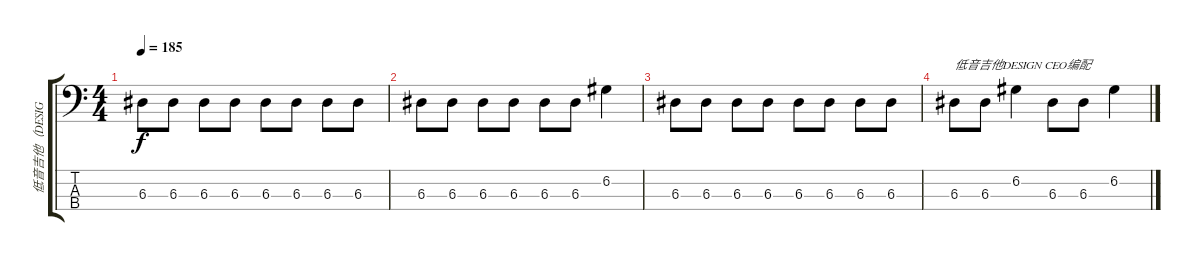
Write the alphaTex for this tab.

\track ("低音吉他（DESIGN CEO）" "低音吉他（DESIG") {instrument electricbassfinger}
\staff {score tabs}
\tuning (G2 D2 A1 E1) {hide}
\ts (4 4)
\tempo 185
\clef f4
\ks c
6.3.8{dy f} 6.3.8 6.3.8 6.3.8 6.3.8 6.3.8 6.3.8 6.3.8 |
6.3.8 6.3.8 6.3.8 6.3.8 6.3.8 6.3.8 6.2.4 |
6.3.8 6.3.8 6.3.8 6.3.8 6.3.8 6.3.8 6.3.8 6.3.8 |
6.3.8{txt "低音吉他DESIGN CEO编配"} 6.3.8 6.2.4 6.3.8 6.3.8 6.2.4
